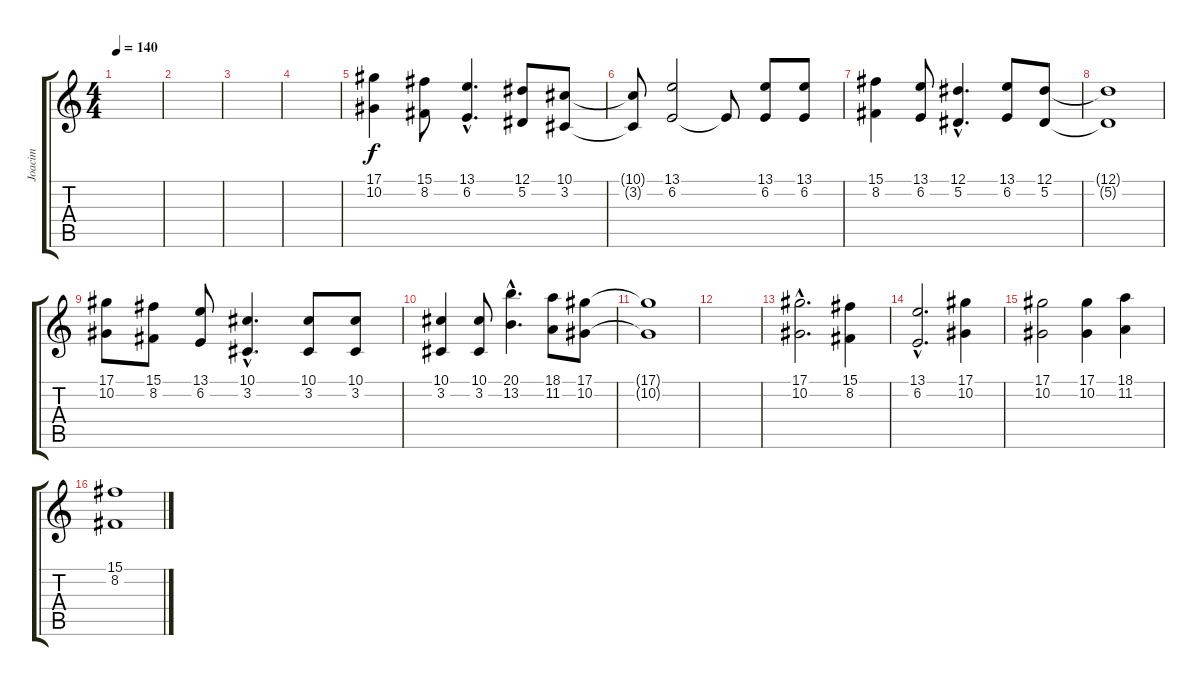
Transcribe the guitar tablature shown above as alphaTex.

\track ("Joacim" "Joacim") {instrument lead1square}
\staff {score tabs}
\tuning (Eb4 Bb3 Gb3 Db3 Ab2 Eb2) {hide}
\ts (4 4)
\tempo 140
\clef g2
\ks c
|
|
|
|
(17.1 10.2).4 (15.1 8.2).8 (13.1{hac} 6.2{hac}).4{d} (12.1 5.2).8 (10.1 3.2).8 |
(10.1{t} 3.2{t}).8 (13.1 6.2).2 6.2{t}.8 (13.1 6.2).8 (13.1 6.2).8 |
(15.1 8.2).4 (13.1 6.2).8 (12.1{hac} 5.2{hac}).4{d} (13.1 6.2).8 (12.1 5.2).8 |
(12.1{t} 5.2{t}).1 |
(17.1 10.2).8 (15.1 8.2).8 (13.1 6.2).8 (10.1{hac} 3.2{hac}).4{d} (10.1 3.2).8 (10.1 3.2).8 |
(10.1 3.2).4 (10.1 3.2).8 (20.1{hac} 13.2{hac}).4{d} (18.1 11.2).8 (17.1 10.2).8 |
(17.1{t} 10.2{t}).1 |
|
(17.1{hac} 10.2{hac}).2{d} (15.1 8.2).4 |
(13.1{hac} 6.2{hac}).2{d} (17.1 10.2).4 |
(17.1 10.2).2 (17.1 10.2).4 (18.1 11.2).4 |
(15.1 8.2).1
